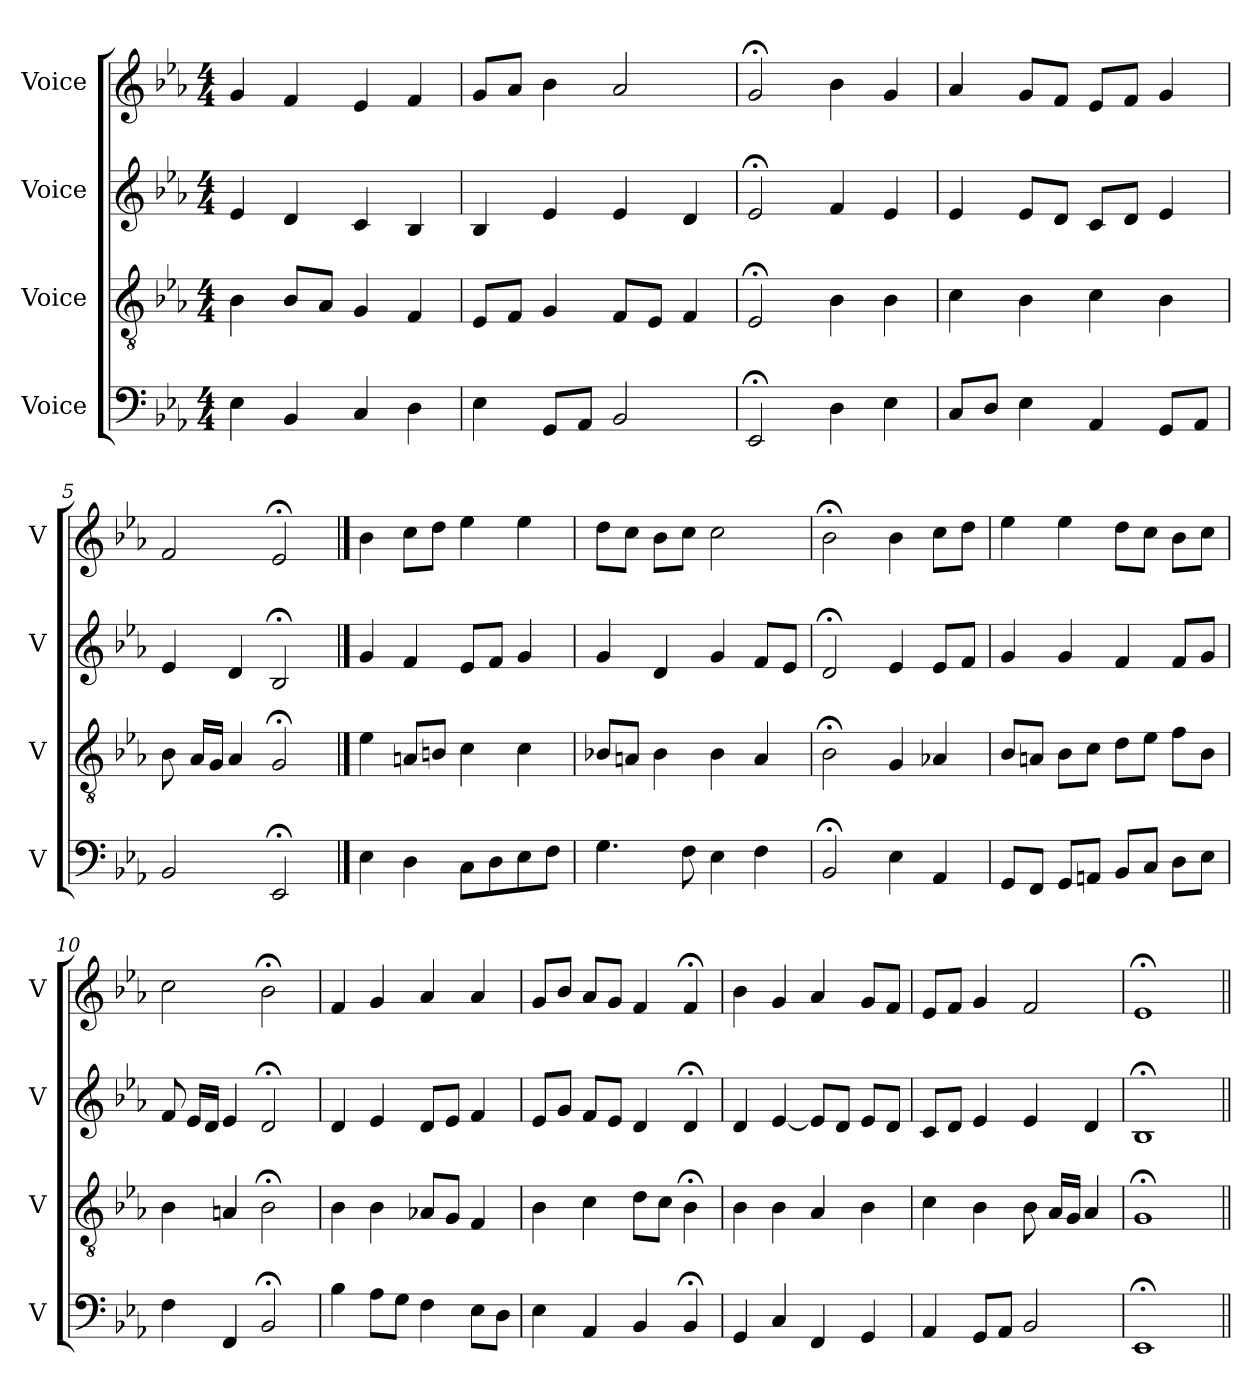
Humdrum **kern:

**kern	**kern	**kern	**kern
*part4	*part3	*part2	*part1
*staff4	*staff3	*staff2	*staff1
*I"Voice	*I"Voice	*I"Voice	*I"Voice
*I'V	*I'V	*I'V	*I'V
*clefF4	*clefGv2	*clefG2	*clefG2
*k[b-e-a-]	*k[b-e-a-]	*k[b-e-a-]	*k[b-e-a-]
*M4/4	*M4/4	*M4/4	*M4/4
*MM100	*MM100	*MM100	*MM100
=1	=1	=1	=1
4E-\	4B-\	4e-/	4g/
4BB-/	8B-/L	4d/	4f/
.	8A-/J	.	.
4C/	4G/	4c/	4e-/
4D\	4F/	4B-/	4f/
=2	=2	=2	=2
4E-\	8E-/L	4B-/	8g/L
.	8F/J	.	8a-/J
8GG/L	4G/	4e-/	4b-\
8AA-/J	.	.	.
2BB-/	8F/L	4e-/	2a-/
.	8E-/J	.	.
.	4F/	4d/	.
=3	=3	=3	=3
2EE-;/	2E-;/	2e-;/	2g;/
4D\	4B-\	4f/	4b-\
4E-\	4B-\	4e-/	4g/
=4	=4	=4	=4
8C/L	4c\	4e-/	4a-/
8D/J	.	.	.
4E-\	4B-\	8e-/L	8g/L
.	.	8d/J	8f/J
4AA-/	4c\	8c/L	8e-/L
.	.	8d/J	8f/J
8GG/L	4B-\	4e-/	4g/
8AA-/J	.	.	.
!!LO:LB:g=z
=5	=5	=5	=5
2BB-/	8B-\	4e-/	2f/
.	16A-/LL	.	.
.	16G/JJ	.	.
.	4A-/	4d/	.
2EE-;/	2G;/	2B-;/	2e-;/
==6	==6	==6	==6
4E-\	4e-\	4g/	4b-\
4D\	8An/L	4f/	8cc\L
.	8Bn/J	.	8dd\J
8C\L	4c\	8e-/L	4ee-\
8D\	.	8f/J	.
8E-\	4c\	4g/	4ee-\
8F\J	.	.	.
=7	=7	=7	=7
4.G\	8B-X/L	4g/	8dd\L
.	8An/J	.	8cc\J
.	4B-\	4d/	8b-\L
8F\	.	.	8cc\J
4E-\	4B-\	4g/	2cc\
4F\	4A/	8f/L	.
.	.	8e-/J	.
=8	=8	=8	=8
2BB-;/	2B-;\	2d;/	2b-;\
4E-\	4G/	4e-/	4b-\
4AA-/	4A-X/	8e-/L	8cc\L
.	.	8f/J	8dd\J
!!LO:LB:g=z
=9	=9	=9	=9
8GG/L	8B-/L	4g/	4ee-\
8FF/J	8An/J	.	.
8GG/L	8B-\L	4g/	4ee-\
8AAn/J	8c\J	.	.
8BB-/L	8d\L	4f/	8dd\L
8C/J	8e-\J	.	8cc\J
8D\L	8f\L	8f/L	8b-\L
8E-\J	8B-\J	8g/J	8cc\J
=10	=10	=10	=10
4F\	4B-\	8f/	2cc\
.	.	16e-/LL	.
.	.	16d/JJ	.
4FF/	4An/	4e-/	.
2BB-;/	2B-;\	2d;/	2b-;\
=11	=11	=11	=11
4B-\	4B-\	4d/	4f/
8A-\L	4B-\	4e-/	4g/
8G\J	.	.	.
4F\	8A-X/L	8d/L	4a-/
.	8G/J	8e-/J	.
8E-\L	4F/	4f/	4a-/
8D\J	.	.	.
=12	=12	=12	=12
4E-\	4B-\	8e-/L	8g/L
.	.	8g/J	8b-/J
4AA-/	4c\	8f/L	8a-/L
.	.	8e-/J	8g/J
4BB-/	8d\L	4d/	4f/
.	8c\J	.	.
4BB-;/	4B-;\	4d;/	4f;/
!!LO:PB:g=z
=13	=13	=13	=13
4GG/	4B-\	4d/	4b-\
4C/	4B-\	[4e-/	4g/
4FF/	4A-/	8e-/L]	4a-/
.	.	8d/J	.
4GG/	4B-\	8e-/L	8g/L
.	.	8d/J	8f/J
=14	=14	=14	=14
4AA-/	4c\	8c/L	8e-/L
.	.	8d/J	8f/J
8GG/L	4B-\	4e-/	4g/
8AA-/J	.	.	.
2BB-/	8B-\	4e-/	2f/
.	16A-/LL	.	.
.	16G/JJ	.	.
.	4A-/	4d/	.
=15	=15	=15	=15
1EE-;	1G;	1B-;	1e-;
=||	=||	=||	=||
*-	*-	*-	*-
